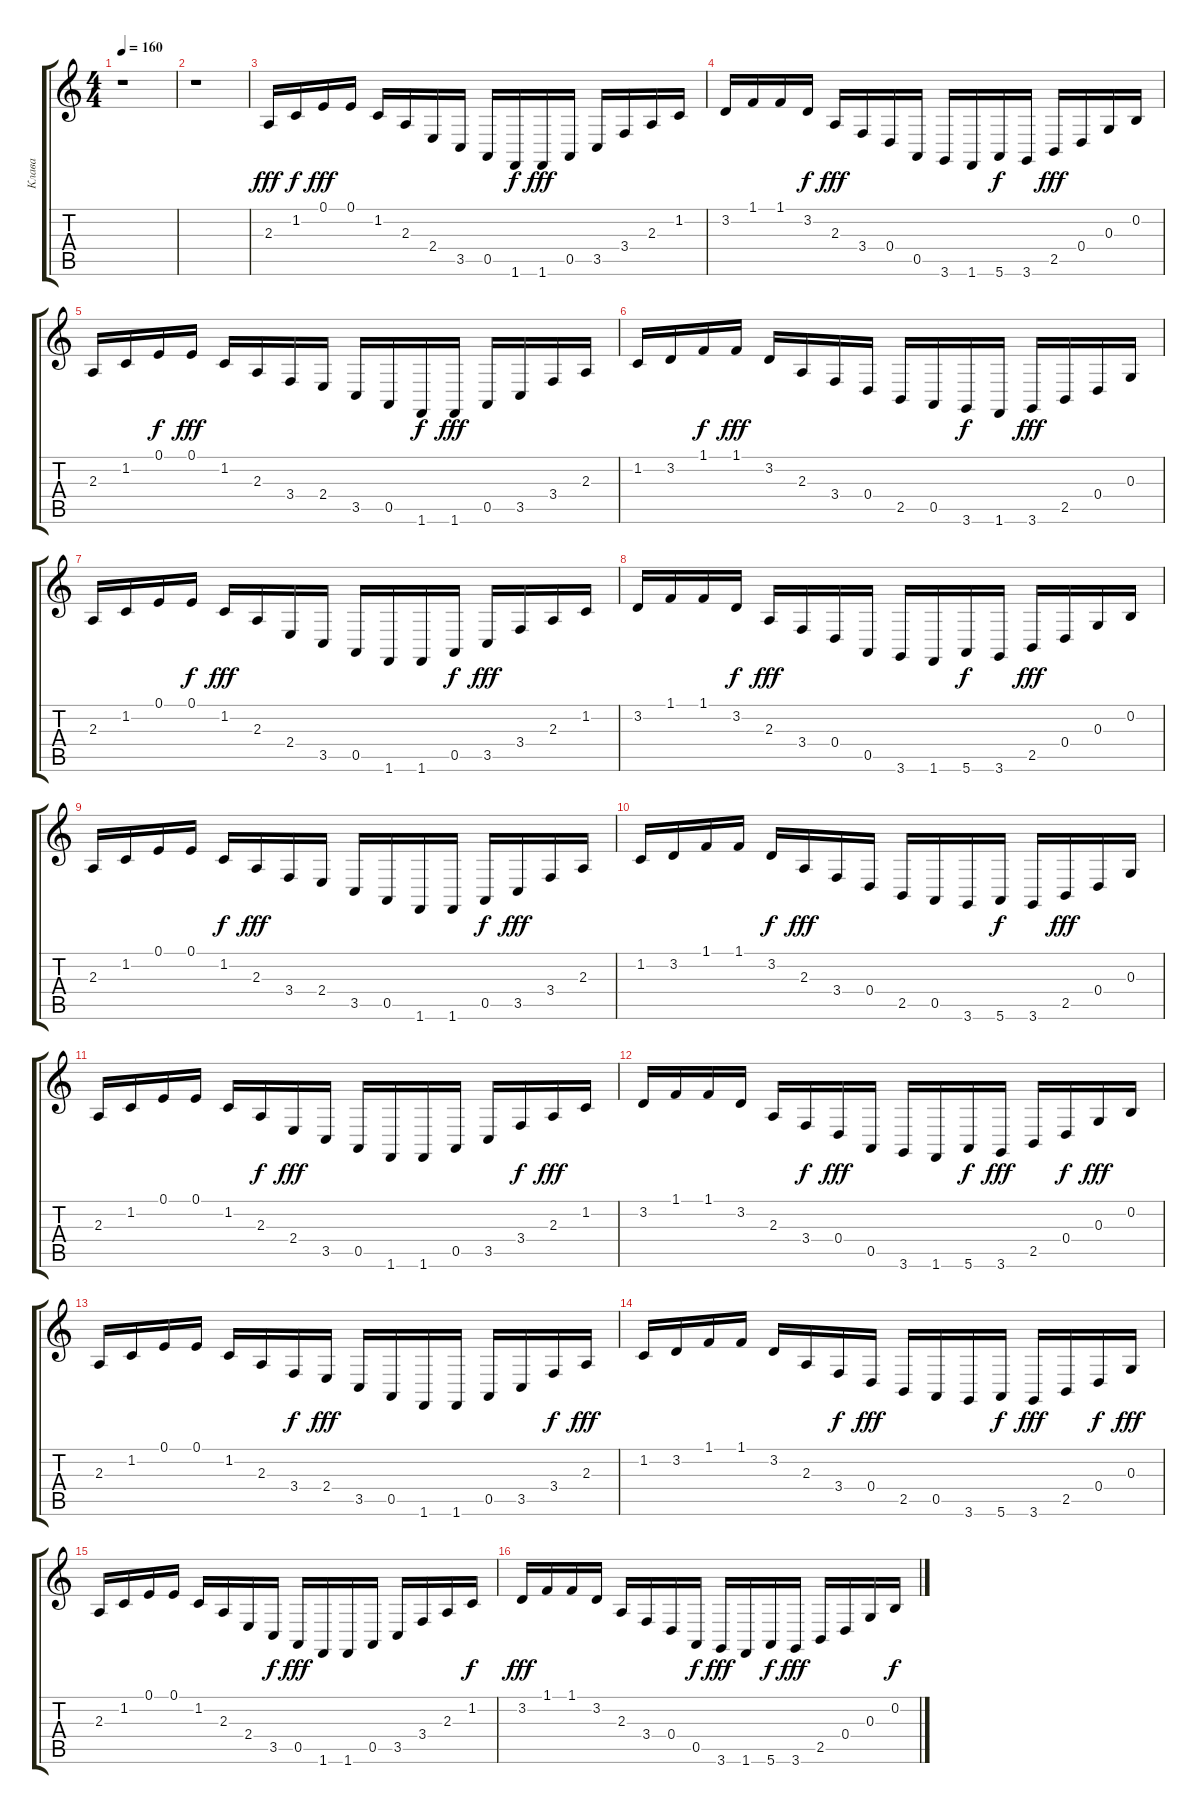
\track ("Клава" "Клава") {instrument harpsichord}
\staff {score tabs}
\tuning (E4 B3 G3 D3 A2 E2) {hide}
\ts (4 4)
\tempo 160
\clef g2
\ks c
r.1{dy fff} |
r.1 |
2.3.16 1.2.16{dy f} 0.1.16{dy fff} 0.1.16 1.2.16 2.3.16 2.4.16 3.5.16 0.5.16 1.6.16{dy f} 1.6.16{dy fff} 0.5.16 3.5.16 3.4.16 2.3.16 1.2.16 |
3.2.16 1.1.16 1.1.16 3.2.16{dy f} 2.3.16{dy fff} 3.4.16 0.4.16 0.5.16 3.6.16 1.6.16 5.6.16{dy f} 3.6.16 2.5.16{dy fff} 0.4.16 0.3.16 0.2.16 |
2.3.16 1.2.16 0.1.16{dy f} 0.1.16{dy fff} 1.2.16 2.3.16 3.4.16 2.4.16 3.5.16 0.5.16 1.6.16{dy f} 1.6.16{dy fff} 0.5.16 3.5.16 3.4.16 2.3.16 |
1.2.16 3.2.16 1.1.16{dy f} 1.1.16{dy fff} 3.2.16 2.3.16 3.4.16 0.4.16 2.5.16 0.5.16 3.6.16{dy f} 1.6.16 3.6.16{dy fff} 2.5.16 0.4.16 0.3.16 |
2.3.16 1.2.16 0.1.16 0.1.16{dy f} 1.2.16{dy fff} 2.3.16 2.4.16 3.5.16 0.5.16 1.6.16 1.6.16 0.5.16{dy f} 3.5.16{dy fff} 3.4.16 2.3.16 1.2.16 |
3.2.16 1.1.16 1.1.16 3.2.16{dy f} 2.3.16{dy fff} 3.4.16 0.4.16 0.5.16 3.6.16 1.6.16 5.6.16{dy f} 3.6.16 2.5.16{dy fff} 0.4.16 0.3.16 0.2.16 |
2.3.16 1.2.16 0.1.16 0.1.16 1.2.16{dy f} 2.3.16{dy fff} 3.4.16 2.4.16 3.5.16 0.5.16 1.6.16 1.6.16 0.5.16{dy f} 3.5.16{dy fff} 3.4.16 2.3.16 |
1.2.16 3.2.16 1.1.16 1.1.16 3.2.16{dy f} 2.3.16{dy fff} 3.4.16 0.4.16 2.5.16 0.5.16 3.6.16 5.6.16{dy f} 3.6.16 2.5.16{dy fff} 0.4.16 0.3.16 |
2.3.16 1.2.16 0.1.16 0.1.16 1.2.16 2.3.16{dy f} 2.4.16{dy fff} 3.5.16 0.5.16 1.6.16 1.6.16 0.5.16 3.5.16 3.4.16{dy f} 2.3.16{dy fff} 1.2.16 |
3.2.16 1.1.16 1.1.16 3.2.16 2.3.16 3.4.16{dy f} 0.4.16{dy fff} 0.5.16 3.6.16 1.6.16 5.6.16{dy f} 3.6.16{dy fff} 2.5.16 0.4.16{dy f} 0.3.16{dy fff} 0.2.16 |
2.3.16 1.2.16 0.1.16 0.1.16 1.2.16 2.3.16 3.4.16{dy f} 2.4.16{dy fff} 3.5.16 0.5.16 1.6.16 1.6.16 0.5.16 3.5.16 3.4.16{dy f} 2.3.16{dy fff} |
1.2.16 3.2.16 1.1.16 1.1.16 3.2.16 2.3.16 3.4.16{dy f} 0.4.16{dy fff} 2.5.16 0.5.16 3.6.16 5.6.16{dy f} 3.6.16{dy fff} 2.5.16 0.4.16{dy f} 0.3.16{dy fff} |
2.3.16 1.2.16 0.1.16 0.1.16 1.2.16 2.3.16 2.4.16 3.5.16{dy f} 0.5.16{dy fff} 1.6.16 1.6.16 0.5.16 3.5.16 3.4.16 2.3.16 1.2.16{dy f} |
3.2.16{dy fff} 1.1.16 1.1.16 3.2.16 2.3.16 3.4.16 0.4.16 0.5.16{dy f} 3.6.16{dy fff} 1.6.16 5.6.16{dy f} 3.6.16{dy fff} 2.5.16 0.4.16 0.3.16 0.2.16{dy f}
